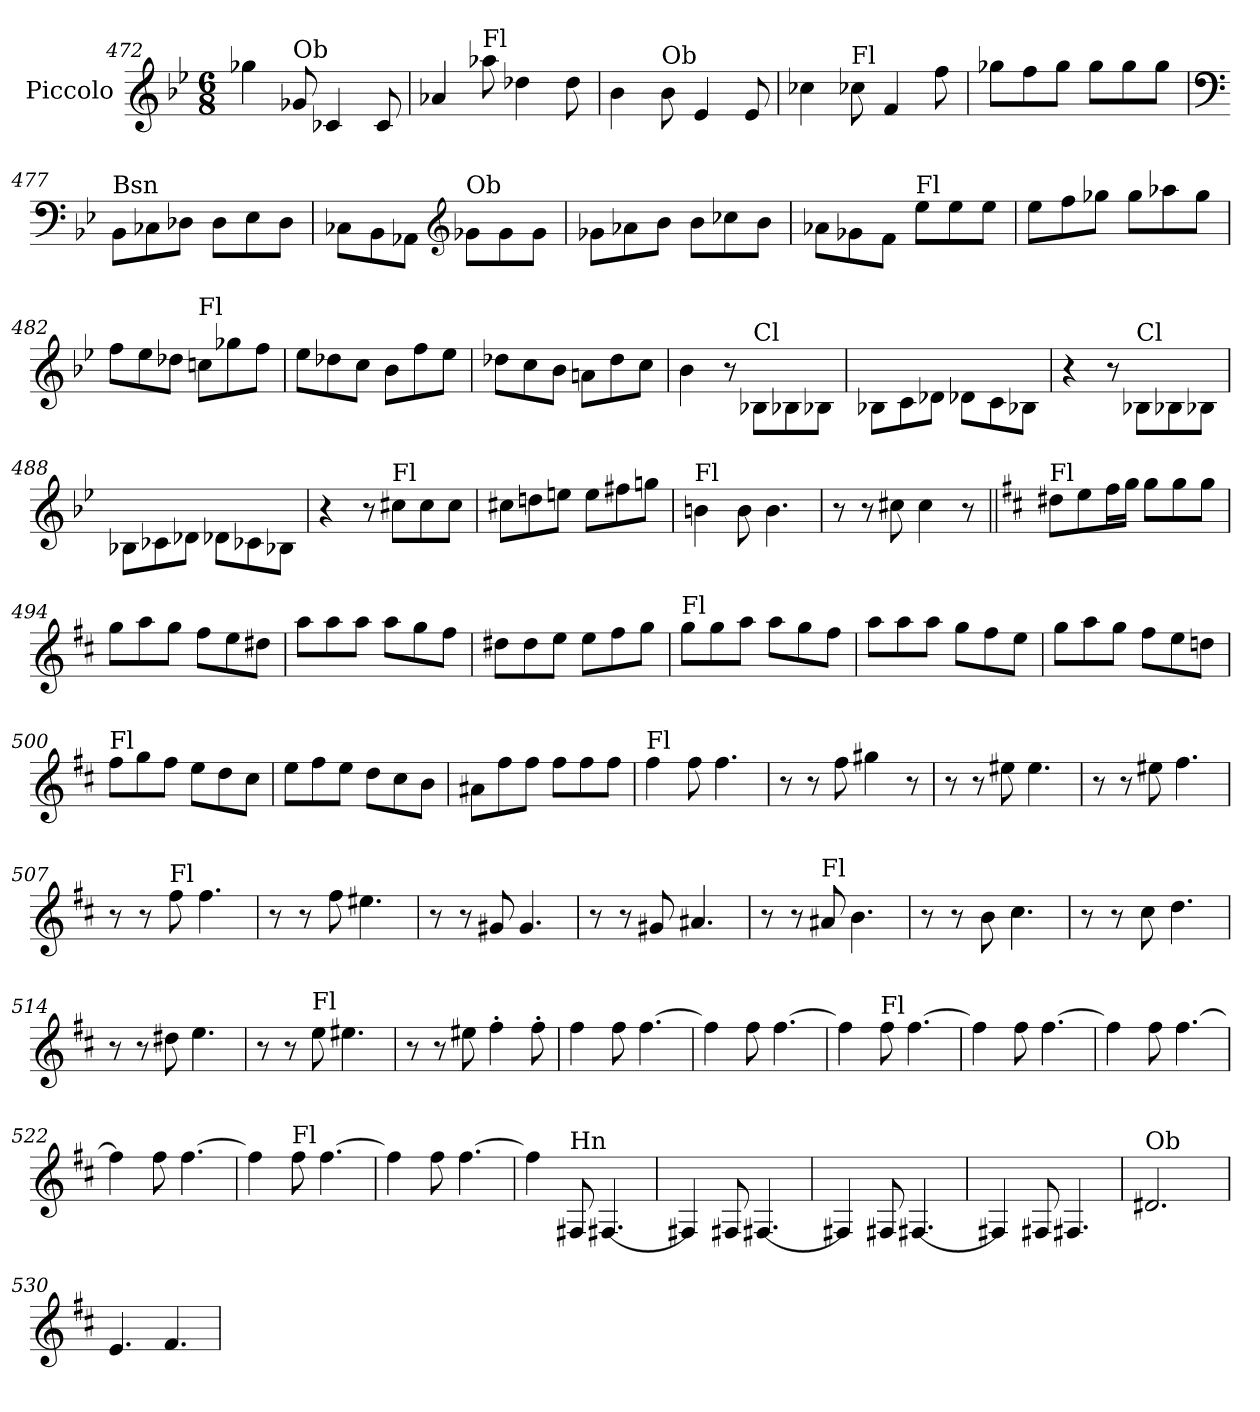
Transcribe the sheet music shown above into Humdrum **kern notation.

**kern
*part1
*staff1
*I"Piccolo
*I'Picc
*clefG2
*ITrd-7c-12
*k[b-e-]
*M6/8
=472
4ggg-X
!LO:TX:a:t=Ob
8gg-X
4cc-X
8cc-
=473
4aa-X
!LO:TX:a:t=Fl
8aaa-X
4ddd-X
8ddd-
=474
4bb-
!LO:TX:a:t=Ob
8bb-
4ee-
8ee-
=475
4ccc-X
!LO:TX:a:t=Fl
8ccc-X
4ff
8fff
!!LO:PB:g=z
=476
8ggg-X\L
8fff\
8ggg-\J
8ggg-\L
8ggg-\
8ggg-\J
=477
*clefF4
!LO:TX:a:t=Bsn
8B-\L
8c-X\
8d-X\J
8d-\L
8e-\
8d-\J
=478
8c-X\L
8B-\
8A-X\J
*clefG2
!LO:TX:a:t=Ob
8gg-X\L
8gg-\
8gg-\J
=479
8gg-X\L
8aa-X\
8bb-\J
8bb-\L
8ccc-X\
8bb-\J
=480
8aa-X\L
8gg-X\
8ff\J
!LO:TX:a:t=Fl
8eee-\L
8eee-\
8eee-\J
=481
8eee-\L
8fff\
8ggg-X\J
8ggg-\L
8aaa-X\
8ggg-\J
=482
8fff\L
8eee-\
8ddd-X\J
!LO:TX:a:t=Fl
8cccn\L
8ggg-X\
8fff\J
=483
8eee-\L
8ddd-X\
8ccc\J
8bb-\L
8fff\
8eee-\J
=484
8ddd-X\L
8ccc\
8bb-\J
8aan\L
8ddd-\
8ccc\J
=485
4bb-
8r
!LO:TX:a:t=Cl
8b-X\L
8b-X\
8b-X\J
!!LO:PB:g=z
=486
8b-X\L
8cc\
8dd-X\J
8dd-X\L
8cc\
8b-X\J
=487
4r
8r
!LO:TX:a:t=Cl
8b-X\L
8b-X\
8b-X\J
=488
8b-X\L
8cc-X\
8dd-X\J
8dd-X\L
8cc-X\
8b-X\J
=489
4r
8r
!LO:TX:a:t=Fl
8ccc#X\L
8ccc#\
8ccc#\J
=490
8ccc#X\L
8dddn\
8eeen\J
8eee\L
8fff#X\
8gggn\J
=491
!LO:TX:a:t=Fl
4bbn
8bb
4.bb
=492
8r
8r
8ccc#X
4ccc#
8r
=493||
*k[f#c#]
!LO:TX:a:t=Fl
8ddd#X\L
8eee\
16fff#\L
16ggg\JJ
8ggg\L
8ggg\
8ggg\J
=494
8ggg\L
8aaa\
8ggg\J
8fff#\L
8eee\
8ddd#X\J
!!LO:PB:g=z
=495
8aaa\L
8aaa\
8aaa\J
8aaa\L
8ggg\
8fff#\J
=496
8ddd#X\L
8ddd#\
8eee\J
8eee\L
8fff#\
8ggg\J
=497
!LO:TX:a:t=Fl
8ggg\L
8ggg\
8aaa\J
8aaa\L
8ggg\
8fff#\J
=498
8aaa\L
8aaa\
8aaa\J
8ggg\L
8fff#\
8eee\J
=499
8ggg\L
8aaa\
8ggg\J
8fff#\L
8eee\
8dddn\J
=500
!LO:TX:a:t=Fl
8fff#\L
8ggg\
8fff#\J
8eee\L
8ddd\
8ccc#\J
=501
8eee\L
8fff#\
8eee\J
8ddd\L
8ccc#\
8bb\J
=502
8aa#X\L
8fff#\
8fff#\J
8fff#\L
8fff#\
8fff#\J
=503
!LO:TX:a:t=Fl
4fff#
8fff#
4.fff#
=504
8r
8r
8fff#
4ggg#X
8r
!!LO:PB:g=z
=505
8r
8r
8eee#X
4.eee#
=506
8r
8r
8eee#X
4.fff#
=507
8r
8r
!LO:TX:a:t=Fl
8fff#
4.fff#
=508
8r
8r
8fff#
4.eee#X
=509
8r
8r
8gg#X
4.gg#
=510
8r
8r
8gg#X
4.aa#X
=511
8r
8r
!LO:TX:a:t=Fl
8aa#X
4.bb
=512
8r
8r
8bb
4.ccc#
=513
8r
8r
8ccc#
4.ddd
=514
8r
8r
8ddd#X
4.eee
!!LO:PB:g=z
=515
8r
8r
!LO:TX:a:t=Fl
8eee
4.eee#X
=516
8r
8r
8eee#X
4fff#'
8fff#'
=517
4fff#
8fff#
[4.fff#
=518
4fff#]
8fff#
[4.fff#
=519
4fff#]
!LO:TX:a:t=Fl
8fff#
[4.fff#
=520
4fff#]
8fff#
[4.fff#
=521
4fff#]
8fff#
[4.fff#
=522
4fff#]
8fff#
[4.fff#
=523
4fff#]
!LO:TX:a:t=Fl
8fff#
[4.fff#
=524
4fff#]
8fff#
[4.fff#
=525
4fff#]
!LO:TX:a:t=Hn
8f#X
[4.f#X
=526
4f#X]
8f#X
[4.f#X
!!LO:PB:g=z
=527
4f#X]
8f#X
[4.f#X
=528
4f#X]
8f#X
4.f#X
=529
!LO:TX:a:t=Ob
2.dd#X
=530
4.ee
4.ff#
=
*-
